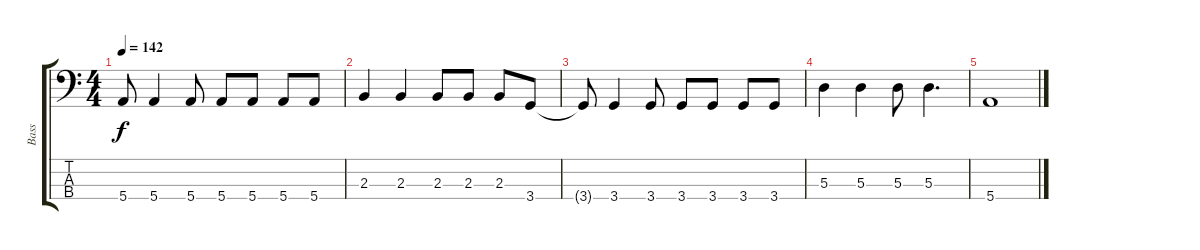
\track ("Bass" "Bass") {instrument electricbassfinger}
\staff {score tabs}
\tuning (G2 D2 A1 E1) {hide}
\ts (4 4)
\tempo 142
\clef f4
\ks c
5.4{t}.8{dy f} 5.4.4 5.4.8 5.4.8 5.4.8 5.4.8 5.4.8 |
2.3.4 2.3.4 2.3.8 2.3.8 2.3.8 3.4.8 |
3.4{t}.8 3.4.4 3.4.8 3.4.8 3.4.8 3.4.8 3.4.8 |
5.3.4 5.3.4 5.3.8 5.3.4{d} |
5.4.1
